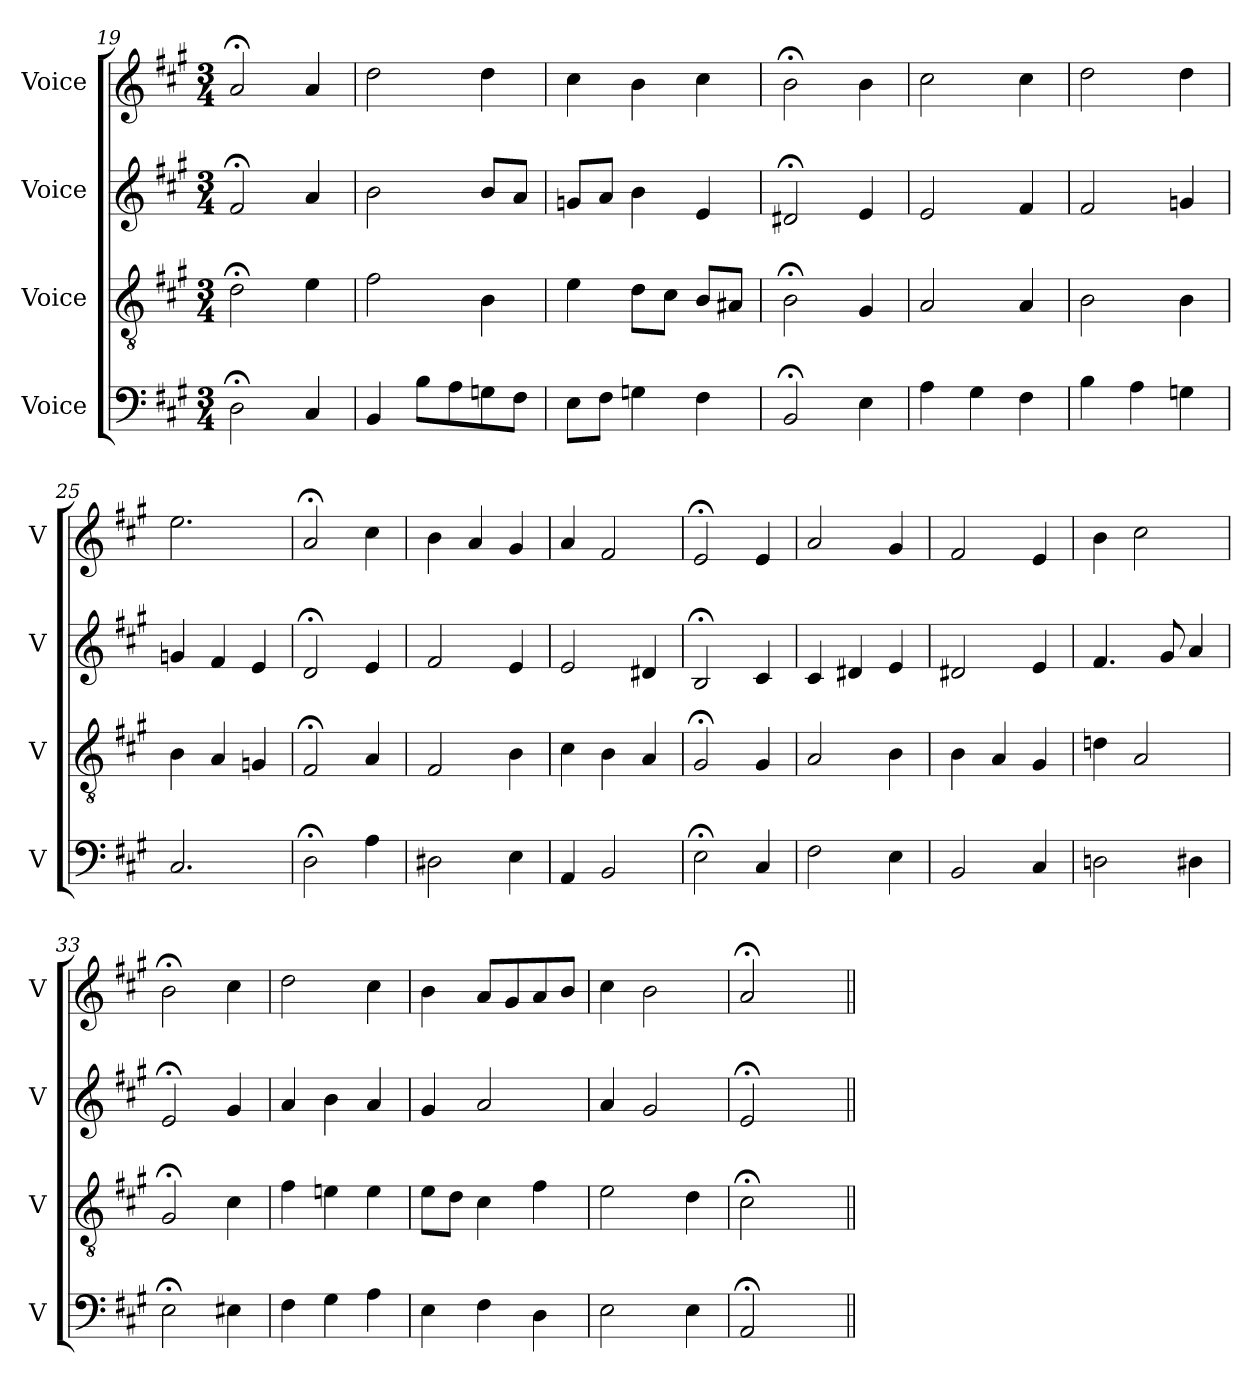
**kern	**kern	**kern	**kern
*part4	*part3	*part2	*part1
*staff4	*staff3	*staff2	*staff1
*I"Voice	*I"Voice	*I"Voice	*I"Voice
*I'V	*I'V	*I'V	*I'V
*clefF4	*clefGv2	*clefG2	*clefG2
*k[f#c#g#]	*k[f#c#g#]	*k[f#c#g#]	*k[f#c#g#]
*M3/4	*M3/4	*M3/4	*M3/4
=19	=19	=19	=19
2D;\	2d;\	2f#;/	2a;/
4C#/	4e\	4a/	4a/
!!LO:PB:g=z
=20	=20	=20	=20
4BB/	2f#\	2b\	2dd\
8B\L	.	.	.
8A\	.	.	.
8Gn\	4B\	8b/L	4dd\
8F#\J	.	8a/J	.
=21	=21	=21	=21
8E\L	4e\	8gn/L	4cc#\
8F#\J	.	8a/J	.
4Gn\	8d\L	4b\	4b\
.	8c#\J	.	.
4F#\	8B/L	4e/	4cc#\
.	8A#X/J	.	.
=22	=22	=22	=22
2BB;/	2B;\	2d#X;/	2b;\
4E\	4G#/	4e/	4b\
=23	=23	=23	=23
4A\	2A/	2e/	2cc#\
4G#\	.	.	.
4F#\	4A/	4f#/	4cc#\
=24	=24	=24	=24
4B\	2B\	2f#/	2dd\
4A\	.	.	.
4Gn\	4B\	4gn/	4dd\
=25	=25	=25	=25
2.C#/	4B\	4gn/	2.ee\
.	4A/	4f#/	.
.	4Gn/	4e/	.
=26	=26	=26	=26
2D;\	2F#;/	2d;/	2a;/
4A\	4A/	4e/	4cc#\
!!LO:LB:g=z
=27	=27	=27	=27
2D#X\	2F#/	2f#/	4b\
.	.	.	4a/
4E\	4B\	4e/	4g#/
=28	=28	=28	=28
4AA/	4c#\	2e/	4a/
2BB/	4B\	.	2f#/
.	4A/	4d#X/	.
=29	=29	=29	=29
2E;\	2G#;/	2B;/	2e;/
4C#/	4G#/	4c#/	4e/
=30	=30	=30	=30
2F#\	2A/	4c#/	2a/
.	.	4d#X/	.
4E\	4B\	4e/	4g#/
=31	=31	=31	=31
2BB/	4B\	2d#X/	2f#/
.	4A/	.	.
4C#/	4G#/	4e/	4e/
=32	=32	=32	=32
2Dn\	4dn\	4.f#/	4b\
.	2A/	.	2cc#\
.	.	8g#/	.
4D#X\	.	4a/	.
=33	=33	=33	=33
2E;\	2G#;/	2e;/	2b;\
4E#X\	4c#\	4g#/	4cc#\
!!LO:LB:g=z
=34	=34	=34	=34
4F#\	4f#\	4a/	2dd\
4G#\	4en\	4b\	.
4A\	4e\	4a/	4cc#\
=35	=35	=35	=35
4E\	8e\L	4g#/	4b\
.	8d\J	.	.
4F#\	4c#\	2a/	8a/L
.	.	.	8g#/
4D\	4f#\	.	8a/
.	.	.	8b/J
=36	=36	=36	=36
2E\	2e\	4a/	4cc#\
.	.	2g#/	2b\
4E\	4d\	.	.
=37	=37	=37	=37
2AA;/	2c#;\	2e;/	2a;/
4ryy	4ryy	4ryy	4ryy
=||	=||	=||	=||
*-	*-	*-	*-
